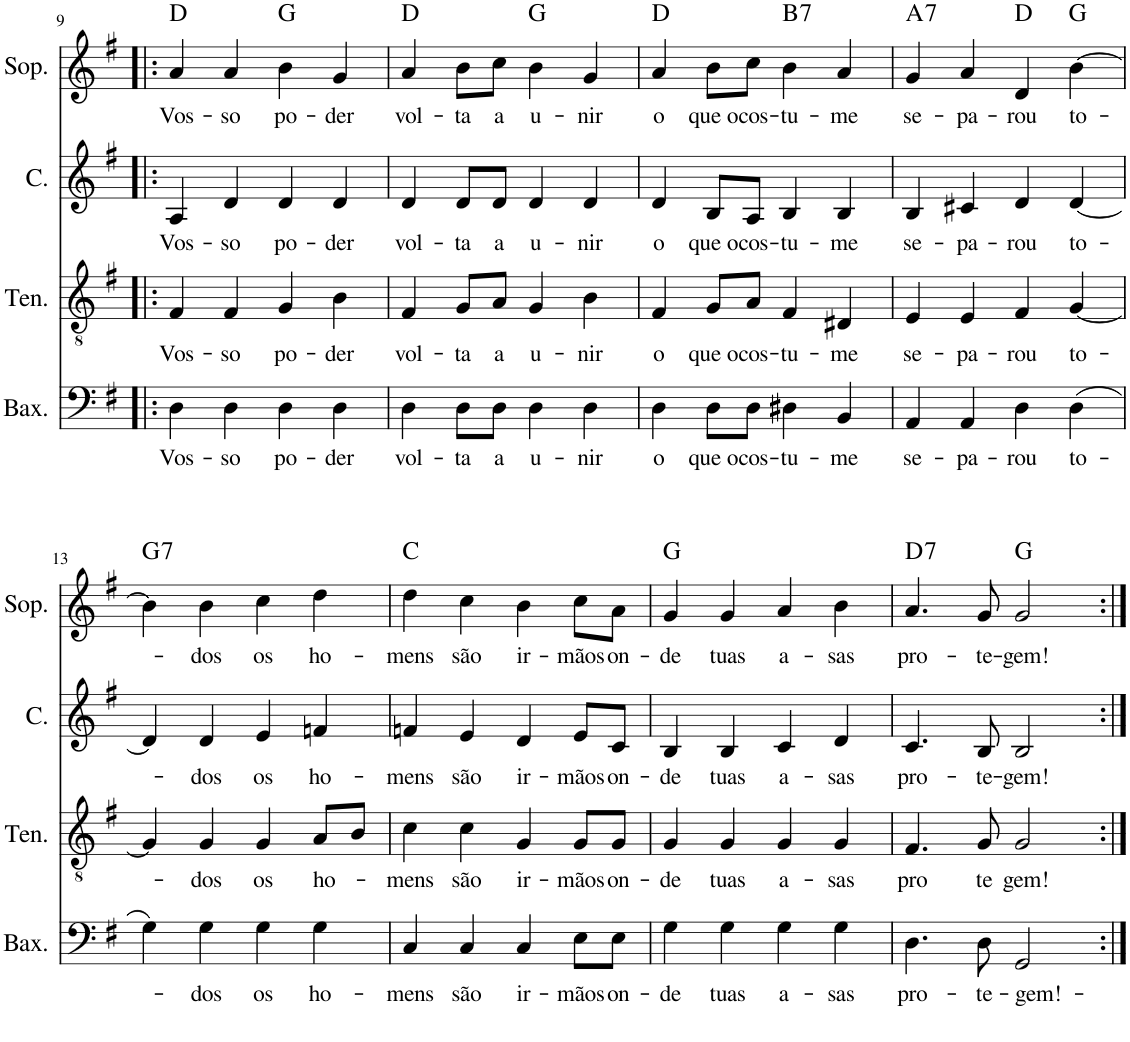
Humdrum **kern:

**kern	**text	**kern	**text	**kern	**text	**kern	**text	**harte
*part4	*part4	*part3	*part3	*part2	*part2	*part1	*part1	*part1
*staff4	*staff4	*staff3	*staff3	*staff2	*staff2	*staff1	*staff1	*
*I"Baixo	*	*I"Tenor	*	*I"Contralto	*	*I"Soprano	*	*
*I'Bax.	*	*I'Ten.	*	*I'C.	*	*I'Sop.	*	*
!!LO:PB:g=z
*clefF4	*	*clefGv2	*	*clefG2	*	*clefG2	*	*
*k[f#]	*	*k[f#]	*	*k[f#]	*	*k[f#]	*	*
*M4/4	*	*M4/4	*	*M4/4	*	*M4/4	*	*
*met(c)	*	*met(c)	*	*met(c)	*	*met(c)	*	*
=9!|:	=9!|:	=9!|:	=9!|:	=9!|:	=9!|:	=9!|:	=9!|:	=9!|:
!	!LO:LY:b	!	!LO:LY:b	!	!LO:LY:b	!	!LO:LY:b	!
4D\	Vos-	4F#/	Vos-	4A/	Vos-	4a/	Vos-	D:maj
!	!LO:LY:b	!	!LO:LY:b	!	!LO:LY:b	!	!LO:LY:b	!
4D\	-so	4F#/	-so	4d/	-so	4a/	-so	.
!	!LO:LY:b	!	!LO:LY:b	!	!LO:LY:b	!	!LO:LY:b	!
4D\	po-	4G/	po-	4d/	po-	4b\	po-	G:maj
!	!LO:LY:b	!	!LO:LY:b	!	!LO:LY:b	!	!LO:LY:b	!
4D\	-der	4B\	-der	4d/	-der	4g/	-der	.
=10	=10	=10	=10	=10	=10	=10	=10	=10
!	!LO:LY:b	!	!LO:LY:b	!	!LO:LY:b	!	!LO:LY:b	!
4D\	vol-	4F#/	vol-	4d/	vol-	4a/	vol-	D:maj
!	!LO:LY:b	!	!LO:LY:b	!	!LO:LY:b	!	!LO:LY:b	!
8D\L	-ta	8G/L	-ta	8d/L	-ta	8b\L	-ta	.
!	!LO:LY:b	!	!LO:LY:b	!	!LO:LY:b	!	!LO:LY:b	!
8D\J	a	8A/J	a	8d/J	a	8cc\J	a	.
!	!LO:LY:b	!	!LO:LY:b	!	!LO:LY:b	!	!LO:LY:b	!
4D\	u-	4G/	u-	4d/	u-	4b\	u-	G:maj
!	!LO:LY:b	!	!LO:LY:b	!	!LO:LY:b	!	!LO:LY:b	!
4D\	-nir	4B\	-nir	4d/	-nir	4g/	-nir	.
=11	=11	=11	=11	=11	=11	=11	=11	=11
!	!LO:LY:b	!	!LO:LY:b	!	!LO:LY:b	!	!LO:LY:b	!
4D\	o	4F#/	o	4d/	o	4a/	o	D:maj
!	!LO:LY:b	!	!LO:LY:b	!	!LO:LY:b	!	!LO:LY:b	!
8D\L	que o	8G/L	que o	8B/L	que o	8b\L	que o	.
!	!LO:LY:b	!	!LO:LY:b	!	!LO:LY:b	!	!LO:LY:b	!
8D\J	cos-	8A/J	cos-	8A/J	cos-	8cc\J	cos-	.
!	!LO:LY:b	!	!LO:LY:b	!	!LO:LY:b	!	!LO:LY:b	!LO:H:kt=7
4D#X\	-tu-	4F#/	-tu-	4B/	-tu-	4b\	-tu-	B:7
!	!LO:LY:b	!	!LO:LY:b	!	!LO:LY:b	!	!LO:LY:b	!
4BB/	-me	4D#X/	-me	4B/	-me	4a/	-me	.
=12	=12	=12	=12	=12	=12	=12	=12	=12
!	!LO:LY:b	!	!LO:LY:b	!	!LO:LY:b	!	!LO:LY:b	!LO:H:kt=7
4AA/	se-	4E/	se-	4B/	se-	4g/	se-	A:7
!	!LO:LY:b	!	!LO:LY:b	!	!LO:LY:b	!	!LO:LY:b	!
4AA/	-pa-	4E/	-pa-	4c#X/	-pa-	4a/	-pa-	.
!	!LO:LY:b	!	!LO:LY:b	!	!LO:LY:b	!	!LO:LY:b	!
4D\	-rou	4F#/	-rou	4d/	-rou	4d/	-rou	D:maj
!	!LO:LY:b	!	!LO:LY:b	!	!LO:LY:b	!	!LO:LY:b	!
(4D\	to-	[4G/	to-	[4d/	to-	[4b\	to-	G:maj
!!LO:LB:g=z
=13	=13	=13	=13	=13	=13	=13	=13	=13
!	!	!	!	!	!	!	!	!LO:H:kt=7
4G\)	.	4G/]	.	4d/]	.	4b\]	.	G:7
!	!LO:LY:b	!	!LO:LY:b	!	!LO:LY:b	!	!LO:LY:b	!
4G\	-dos	4G/	-dos	4d/	-dos	4b\	-dos	.
!	!LO:LY:b	!	!LO:LY:b	!	!LO:LY:b	!	!LO:LY:b	!
4G\	os	4G/	os	4e/	os	4ccn\	os	.
!	!LO:LY:b	!	!LO:LY:b	!	!LO:LY:b	!	!LO:LY:b	!
4G\	ho-	8A/L	ho-	4fn/	ho-	4dd\	ho-	.
.	.	8B/J	.	.	.	.	.	.
=14	=14	=14	=14	=14	=14	=14	=14	=14
!	!LO:LY:b	!	!LO:LY:b	!	!LO:LY:b	!	!LO:LY:b	!
4C/	-mens	4c\	-mens	4fn/	-mens	4dd\	-mens	C:maj
!	!LO:LY:b	!	!LO:LY:b	!	!LO:LY:b	!	!LO:LY:b	!
4C/	são	4c\	são	4e/	são	4cc\	são	.
!	!LO:LY:b	!	!LO:LY:b	!	!LO:LY:b	!	!LO:LY:b	!
4C/	ir-	4G/	ir-	4d/	ir-	4b\	ir-	.
!	!LO:LY:b	!	!LO:LY:b	!	!LO:LY:b	!	!LO:LY:b	!
8E\L	-mãos	8G/L	-mãos	8e/L	-mãos	8cc\L	-mãos	.
!	!LO:LY:b	!	!LO:LY:b	!	!LO:LY:b	!	!LO:LY:b	!
8E\J	on-	8G/J	on-	8c/J	on-	8a\J	on-	.
=15	=15	=15	=15	=15	=15	=15	=15	=15
!	!LO:LY:b	!	!LO:LY:b	!	!LO:LY:b	!	!LO:LY:b	!
4G\	-de	4G/	-de	4B/	-de	4g/	-de	G:maj
!	!LO:LY:b	!	!LO:LY:b	!	!LO:LY:b	!	!LO:LY:b	!
4G\	tuas	4G/	tuas	4B/	tuas	4g/	tuas	.
!	!LO:LY:b	!	!LO:LY:b	!	!LO:LY:b	!	!LO:LY:b	!
4G\	a-	4G/	a-	4c/	a-	4a/	a-	.
!	!LO:LY:b	!	!LO:LY:b	!	!LO:LY:b	!	!LO:LY:b	!
4G\	-sas	4G/	-sas	4d/	-sas	4b\	-sas	.
=16	=16	=16	=16	=16	=16	=16	=16	=16
!	!LO:LY:b	!	!LO:LY:b	!	!LO:LY:b	!	!LO:LY:b	!LO:H:kt=7
4.D\	pro-	4.F#/	pro	4.c/	pro-	4.a/	pro-	D:7
!	!LO:LY:b	!	!LO:LY:b	!	!LO:LY:b	!	!LO:LY:b	!
8D\	-te-	8G/	te	8B/	-te-	8g/	-te-	.
!	!LO:LY:b	!	!LO:LY:b	!	!LO:LY:b	!	!LO:LY:b	!
2GG/	-gem!-	2G/	gem!	2B/	-gem!	2g/	-gem!	G:maj
=:|!	=:|!	=:|!	=:|!	=:|!	=:|!	=:|!	=:|!	=:|!
*-	*-	*-	*-	*-	*-	*-	*-	*-
